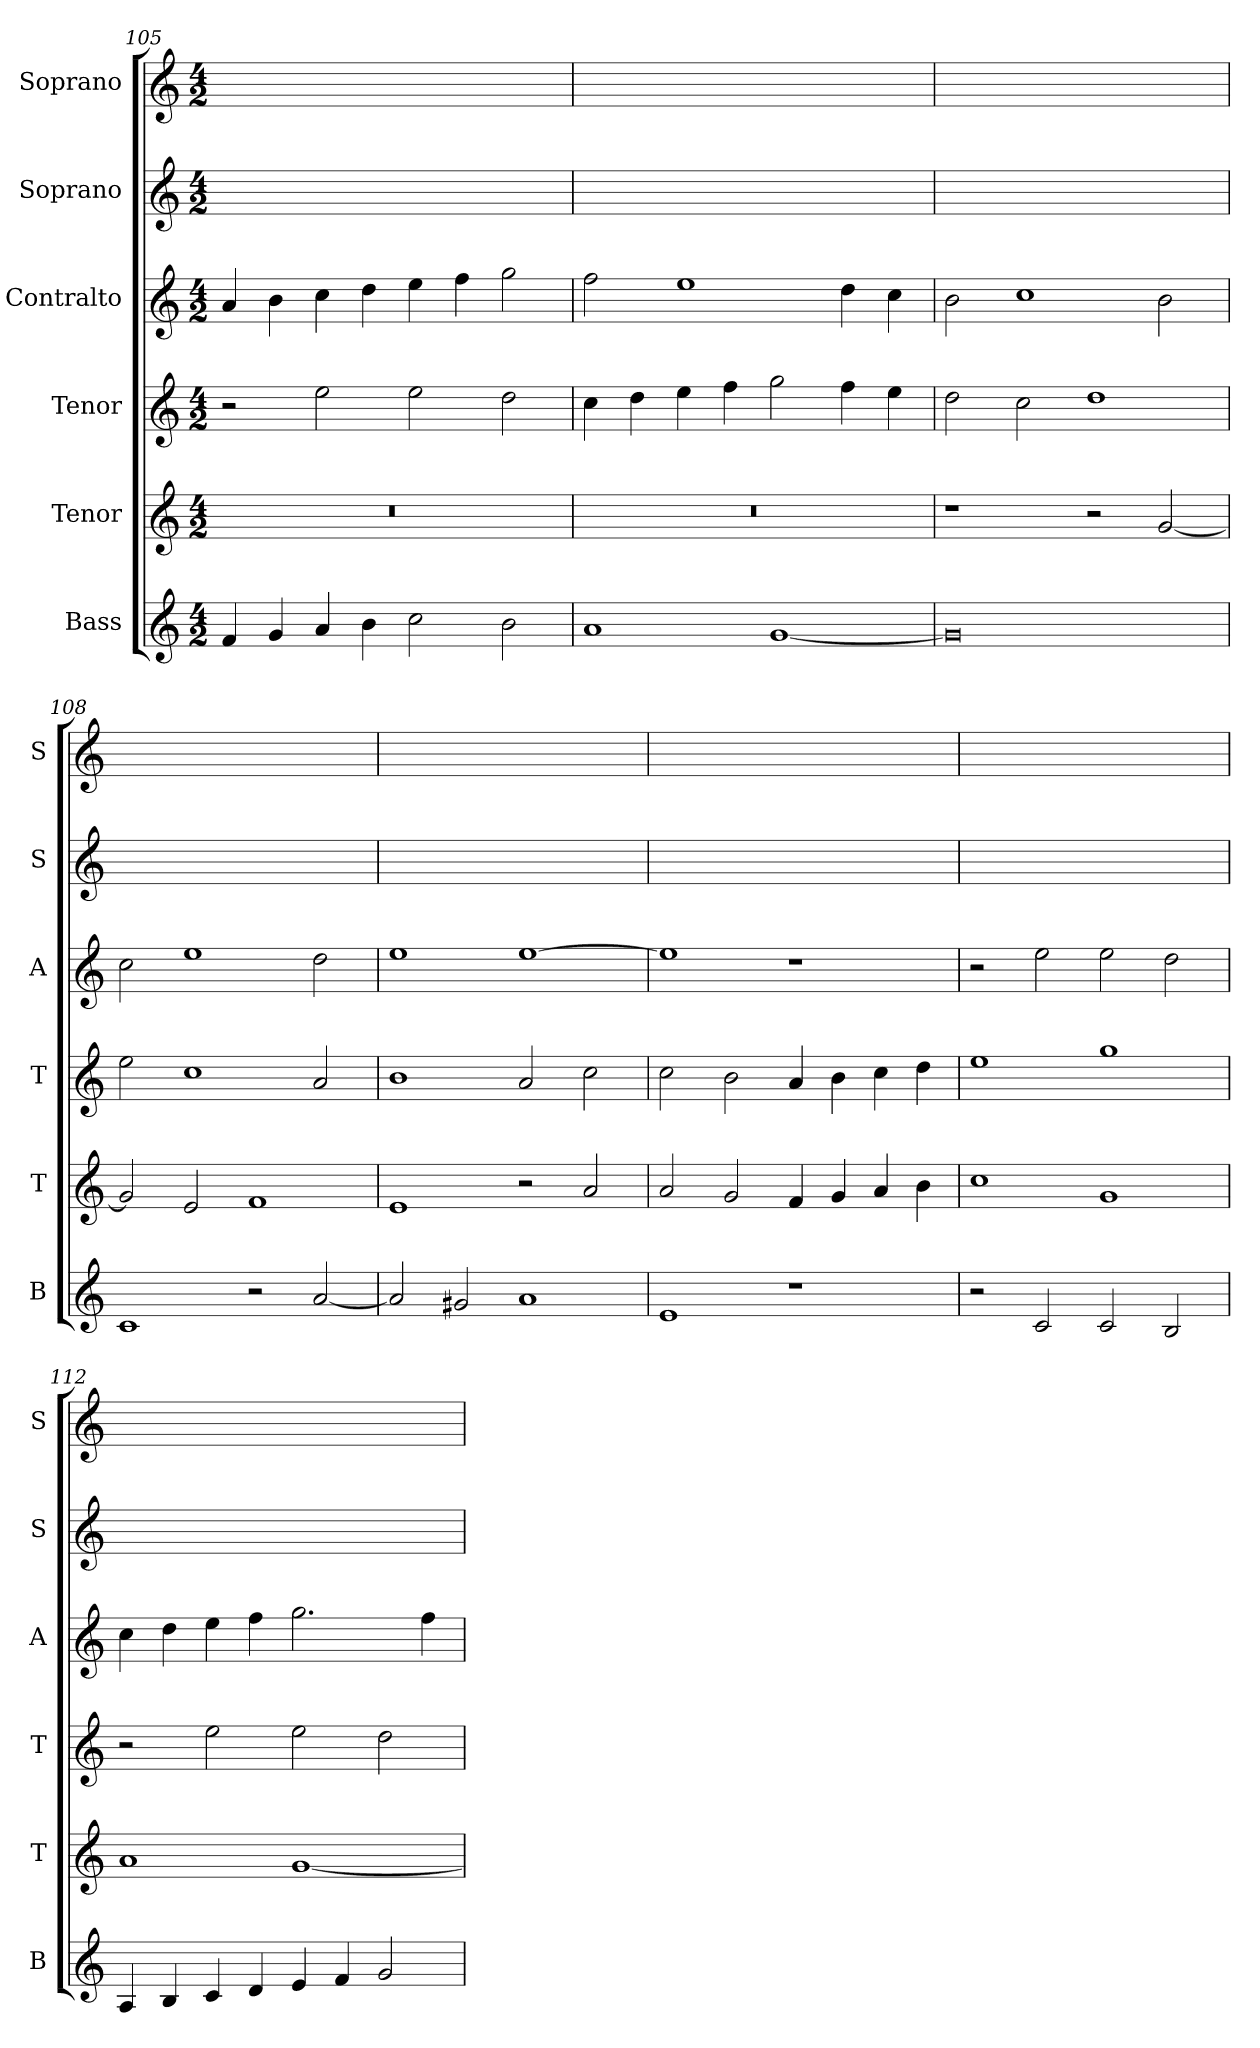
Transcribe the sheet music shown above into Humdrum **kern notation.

**kern	**kern	**kern	**kern	**kern	**kern
*part6	*part5	*part4	*part3	*part2	*part1
*staff6	*staff5	*staff4	*staff3	*staff2	*staff1
*I"Bass	*I"Tenor	*I"Tenor	*I"Contralto	*I"Soprano	*I"Soprano
*I'B	*I'T	*I'T	*I'A	*I'S	*I'S
*clefG2	*clefG2	*clefG2	*clefG2	*clefG2	*clefG2
*k[]	*k[]	*k[]	*k[]	*k[]	*k[]
*G:mix	*G:mix	*G:mix	*G:mix	*G:mix	*G:mix
*M4/2	*M4/2	*M4/2	*M4/2	*M4/2	*M4/2
=105	=105	=105	=105	=105	=105
4f	0r	2r	4a	0ryy	0ryy
4g	.	.	4b	.	.
4a	.	2ee	4cc	.	.
4b	.	.	4dd	.	.
2cc	.	2ee	4ee	.	.
.	.	.	4ff	.	.
2b	.	2dd	2gg	.	.
=106	=106	=106	=106	=106	=106
1a	0r	4cc	2ff	0ryy	0ryy
.	.	4dd	.	.	.
.	.	4ee	1ee	.	.
.	.	4ff	.	.	.
[1g	.	2gg	.	.	.
.	.	4ff	4dd	.	.
.	.	4ee	4cc	.	.
=107	=107	=107	=107	=107	=107
0g]	1r	2dd	2b	0ryy	0ryy
.	.	2cc	1cc	.	.
.	2r	1dd	.	.	.
.	[2g	.	2b	.	.
=108	=108	=108	=108	=108	=108
1c	2g]	2ee	2cc	0ryy	0ryy
.	2e	1cc	1ee	.	.
2r	1f	.	.	.	.
[2a	.	2a	2dd	.	.
=109	=109	=109	=109	=109	=109
2a]	1e	1b	1ee	0ryy	0ryy
2g#X	.	.	.	.	.
1a	2r	2a	[1ee	.	.
.	2a	2cc	.	.	.
=110	=110	=110	=110	=110	=110
1e	2a	2cc	1ee]	0ryy	0ryy
.	2g	2b	.	.	.
1r	4f	4a	1r	.	.
.	4g	4b	.	.	.
.	4a	4cc	.	.	.
.	4b	4dd	.	.	.
=111	=111	=111	=111	=111	=111
2r	1cc	1ee	2r	0ryy	0ryy
2c	.	.	2ee	.	.
2c	1g	1gg	2ee	.	.
2B	.	.	2dd	.	.
=112	=112	=112	=112	=112	=112
4A	1a	2r	4cc	0ryy	0ryy
4B	.	.	4dd	.	.
4c	.	2ee	4ee	.	.
4d	.	.	4ff	.	.
4e	[1g	2ee	2.gg	.	.
4f	.	.	.	.	.
2g	.	2dd	.	.	.
.	.	.	4ff	.	.
=	=	=	=	=	=
*-	*-	*-	*-	*-	*-
